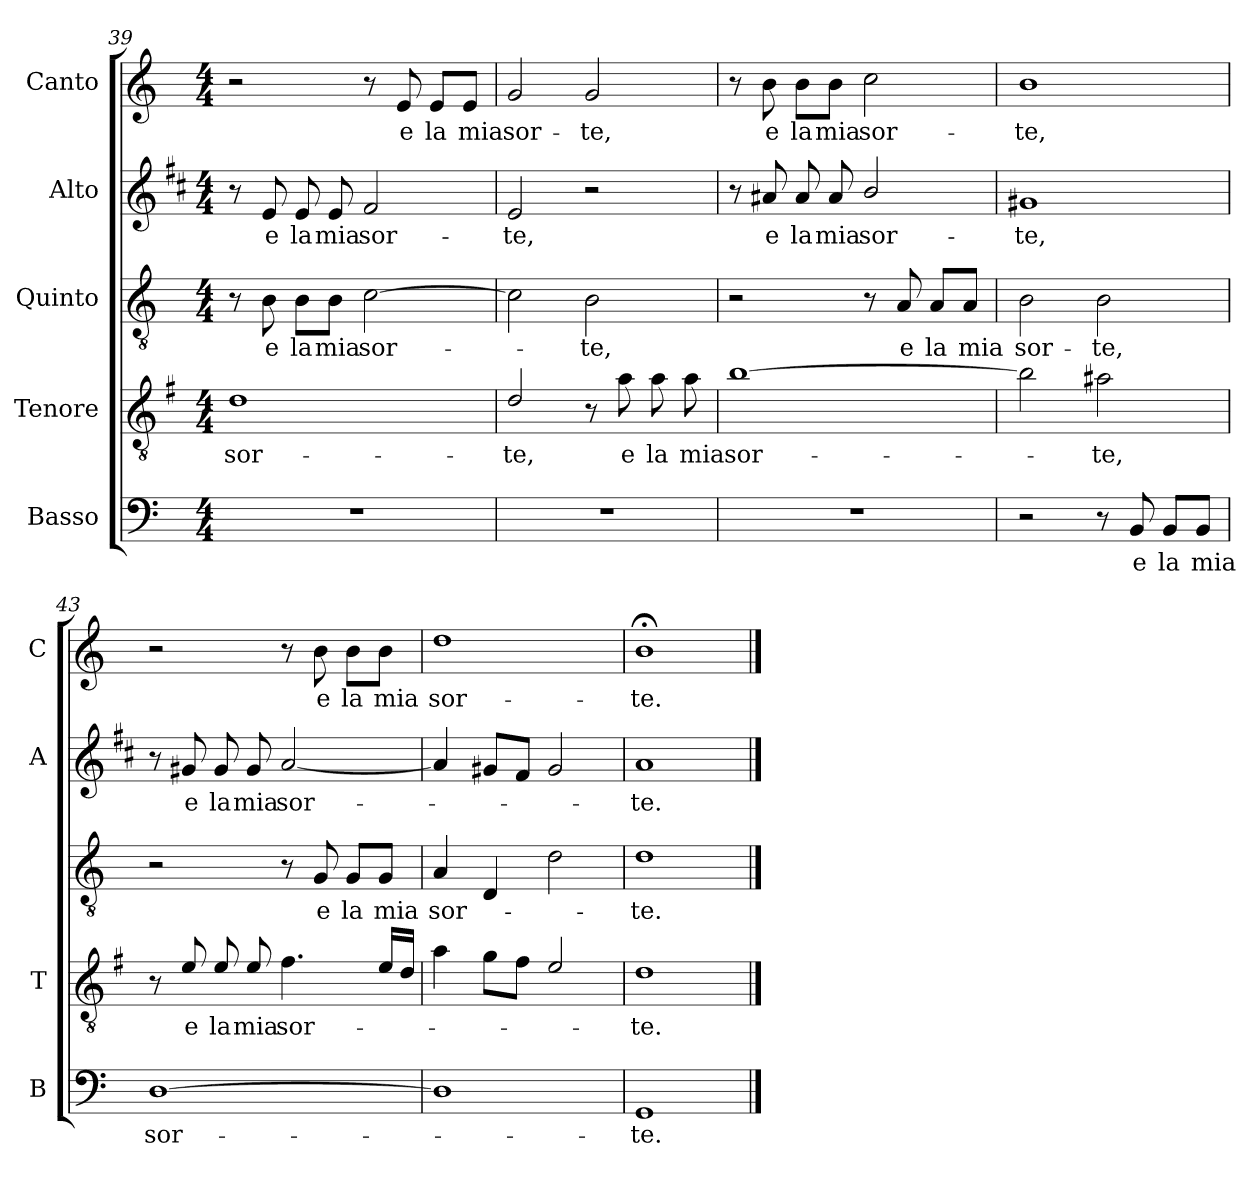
**kern	**text	**kern	**text	**kern	**text	**kern	**text	**kern	**text
*part5	*part5	*part4	*part4	*part3	*part3	*part2	*part2	*part1	*part1
*staff5	*staff5	*staff4	*staff4	*staff3	*staff3	*staff2	*staff2	*staff1	*staff1
*I"Basso	*	*I"Tenore	*	*I"Quinto	*	*I"Alto	*	*I"Canto	*
*I'B	*	*I'T	*	*	*	*I'A	*	*I'C	*
*clefF4	*	*clefGv2	*	*clefGv2	*	*clefG2	*	*clefG2	*
*	*	*ITrd4c7	*	*	*	*ITrd1c2	*	*	*
*k[]	*	*k[]	*	*k[]	*	*k[]	*	*k[]	*
*C:	*	*C:	*	*C:	*	*C:	*	*C:	*
*M4/4	*	*M4/4	*	*M4/4	*	*M4/4	*	*M4/4	*
=39	=39	=39	=39	=39	=39	=39	=39	=39	=39
!	!	!	!LO:LY:b	!	!	!	!	!	!
1r	.	1G	sor-	8r	.	8r	.	2r	.
!	!	!	!	!	!LO:LY:b	!	!LO:LY:b	!	!
.	.	.	.	8B\	e	8d/	e	.	.
!	!	!	!	!	!LO:LY:b	!	!LO:LY:b	!	!
.	.	.	.	8B\L	la	8d/	la	.	.
!	!	!	!	!	!LO:LY:b	!	!LO:LY:b	!	!
.	.	.	.	8B\J	mia	8d/	mia	.	.
!	!	!	!	!	!LO:LY:b	!	!LO:LY:b	!	!
.	.	.	.	[2c\	sor-	2e/	sor-	8r	.
!	!	!	!	!	!	!	!	!	!LO:LY:b
.	.	.	.	.	.	.	.	8e/	e
!	!	!	!	!	!	!	!	!	!LO:LY:b
.	.	.	.	.	.	.	.	8e/L	la
!	!	!	!	!	!	!	!	!	!LO:LY:b
.	.	.	.	.	.	.	.	8e/J	mia
=40	=40	=40	=40	=40	=40	=40	=40	=40	=40
!	!	!	!LO:LY:b	!	!	!	!LO:LY:b	!	!LO:LY:b
1r	.	2G/	-te,	2c\]	.	2d/	-te,	2g/	sor-
!	!	!	!	!	!LO:LY:b	!	!	!	!LO:LY:b
.	.	8r	.	2B\	-te,	2r	.	2g/	-te,
!	!	!	!LO:LY:b	!	!	!	!	!	!
.	.	8d\	e	.	.	.	.	.	.
!	!	!	!LO:LY:b	!	!	!	!	!	!
.	.	8d\	la	.	.	.	.	.	.
!	!	!	!LO:LY:b	!	!	!	!	!	!
.	.	8d\	mia	.	.	.	.	.	.
!!LO:LB:g=z
=41	=41	=41	=41	=41	=41	=41	=41	=41	=41
!	!	!	!LO:LY:b	!	!	!	!	!	!
1r	.	[1e	sor-	2r	.	8r	.	8r	.
!	!	!	!	!	!	!	!LO:LY:b	!	!LO:LY:b
.	.	.	.	.	.	8g#X/	e	8b\	e
!	!	!	!	!	!	!	!LO:LY:b	!	!LO:LY:b
.	.	.	.	.	.	8g#/	la	8b\L	la
!	!	!	!	!	!	!	!LO:LY:b	!	!LO:LY:b
.	.	.	.	.	.	8g#/	mia	8b\J	mia
!	!	!	!	!	!	!	!LO:LY:b	!	!LO:LY:b
.	.	.	.	8r	.	2a/	sor-	2cc\	sor-
!	!	!	!	!	!LO:LY:b	!	!	!	!
.	.	.	.	8A/	e	.	.	.	.
!	!	!	!	!	!LO:LY:b	!	!	!	!
.	.	.	.	8A/L	la	.	.	.	.
!	!	!	!	!	!LO:LY:b	!	!	!	!
.	.	.	.	8A/J	mia	.	.	.	.
=42	=42	=42	=42	=42	=42	=42	=42	=42	=42
!	!	!	!	!	!LO:LY:b	!	!LO:LY:b	!	!LO:LY:b
2r	.	2e\]	.	2B\	sor-	1f#X	-te,	1b	-te,
!	!	!	!LO:LY:b	!	!LO:LY:b	!	!	!	!
8r	.	2d#X\	-te,	2B\	-te,	.	.	.	.
!	!LO:LY:b	!	!	!	!	!	!	!	!
8BB/	e	.	.	.	.	.	.	.	.
!	!LO:LY:b	!	!	!	!	!	!	!	!
8BB/L	la	.	.	.	.	.	.	.	.
!	!LO:LY:b	!	!	!	!	!	!	!	!
8BB/J	mia	.	.	.	.	.	.	.	.
=43	=43	=43	=43	=43	=43	=43	=43	=43	=43
!	!LO:LY:b	!	!	!	!	!	!	!	!
[1D	sor-	8r	.	2r	.	8r	.	2r	.
!	!	!	!LO:LY:b	!	!	!	!LO:LY:b	!	!
.	.	8A/	e	.	.	8f#X/	e	.	.
!	!	!	!LO:LY:b	!	!	!	!LO:LY:b	!	!
.	.	8A/	la	.	.	8f#/	la	.	.
!	!	!	!LO:LY:b	!	!	!	!LO:LY:b	!	!
.	.	8A/	mia	.	.	8f#/	mia	.	.
!	!	!	!LO:LY:b	!	!	!	!LO:LY:b	!	!
.	.	4.B\	sor-	8r	.	[2g/	sor-	8r	.
!	!	!	!	!	!LO:LY:b	!	!	!	!LO:LY:b
.	.	.	.	8G/	e	.	.	8b\	e
!	!	!	!	!	!LO:LY:b	!	!	!	!LO:LY:b
.	.	.	.	8G/L	la	.	.	8b\L	la
!	!	!	!	!	!LO:LY:b	!	!	!	!LO:LY:b
.	.	16A/LL	.	8G/J	mia	.	.	8b\J	mia
.	.	16G/JJ	.	.	.	.	.	.	.
=44	=44	=44	=44	=44	=44	=44	=44	=44	=44
!	!	!	!	!	!LO:LY:b	!	!	!	!LO:LY:b
1D]	.	4d\	.	4A/	sor-	4g/]	.	1dd	sor-
.	.	8c\L	.	4D/	.	8f#X/L	.	.	.
.	.	8B\J	.	.	.	8e/J	.	.	.
.	.	2A/	.	2d\	.	2f#/	.	.	.
=45	=45	=45	=45	=45	=45	=45	=45	=45	=45
!	!LO:LY:b	!	!LO:LY:b	!	!LO:LY:b	!	!LO:LY:b	!	!LO:LY:b
1GG	-te.	1G	-te.	1d	-te.	1g	-te.	1b;<	-te.
==	==	==	==	==	==	==	==	==	==
*-	*-	*-	*-	*-	*-	*-	*-	*-	*-
